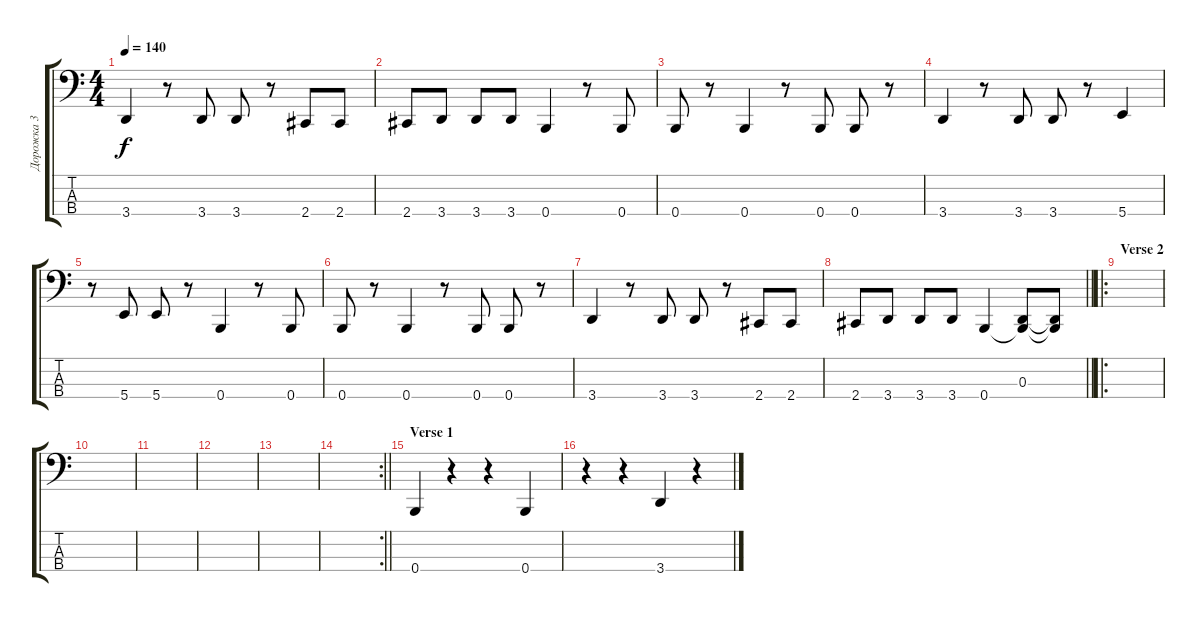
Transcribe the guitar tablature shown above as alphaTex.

\track ("Дорожка 3" "Дорожка 3") {instrument electricbassfinger}
\staff {score tabs}
\tuning (E2 B1 D1 B0) {hide}
\ts (4 4)
\tempo 140
\clef f4
\ks c
3.4.4{dy f} r.8 3.4.8 3.4.8 r.8 2.4.8 2.4.8 |
2.4.8 3.4.8 3.4.8 3.4.8 0.4.4 r.8 0.4.8 |
0.4.8 r.8 0.4.4 r.8 0.4.8 0.4.8 r.8 |
3.4.4 r.8 3.4.8 3.4.8 r.8 5.4.4 |
r.8 5.4.8 5.4.8 r.8 0.4.4 r.8 0.4.8 |
0.4.8 r.8 0.4.4 r.8 0.4.8 0.4.8 r.8 |
3.4.4 r.8 3.4.8 3.4.8 r.8 2.4.8 2.4.8 |
\barLineRight lightlight
2.4.8 3.4.8 3.4.8 3.4.8 0.4.4 (0.3 0.4{t}).8 (0.3{t} 0.4{t}).8 |
\ro
\section ("" "Verse 2")
|
|
|
|
|
\rc 2
\barLineRight lightlight
|
\section ("" "Verse 1")
0.4.4 r.4 r.4 0.4.4 |
r.4 r.4 3.4.4 r.4
